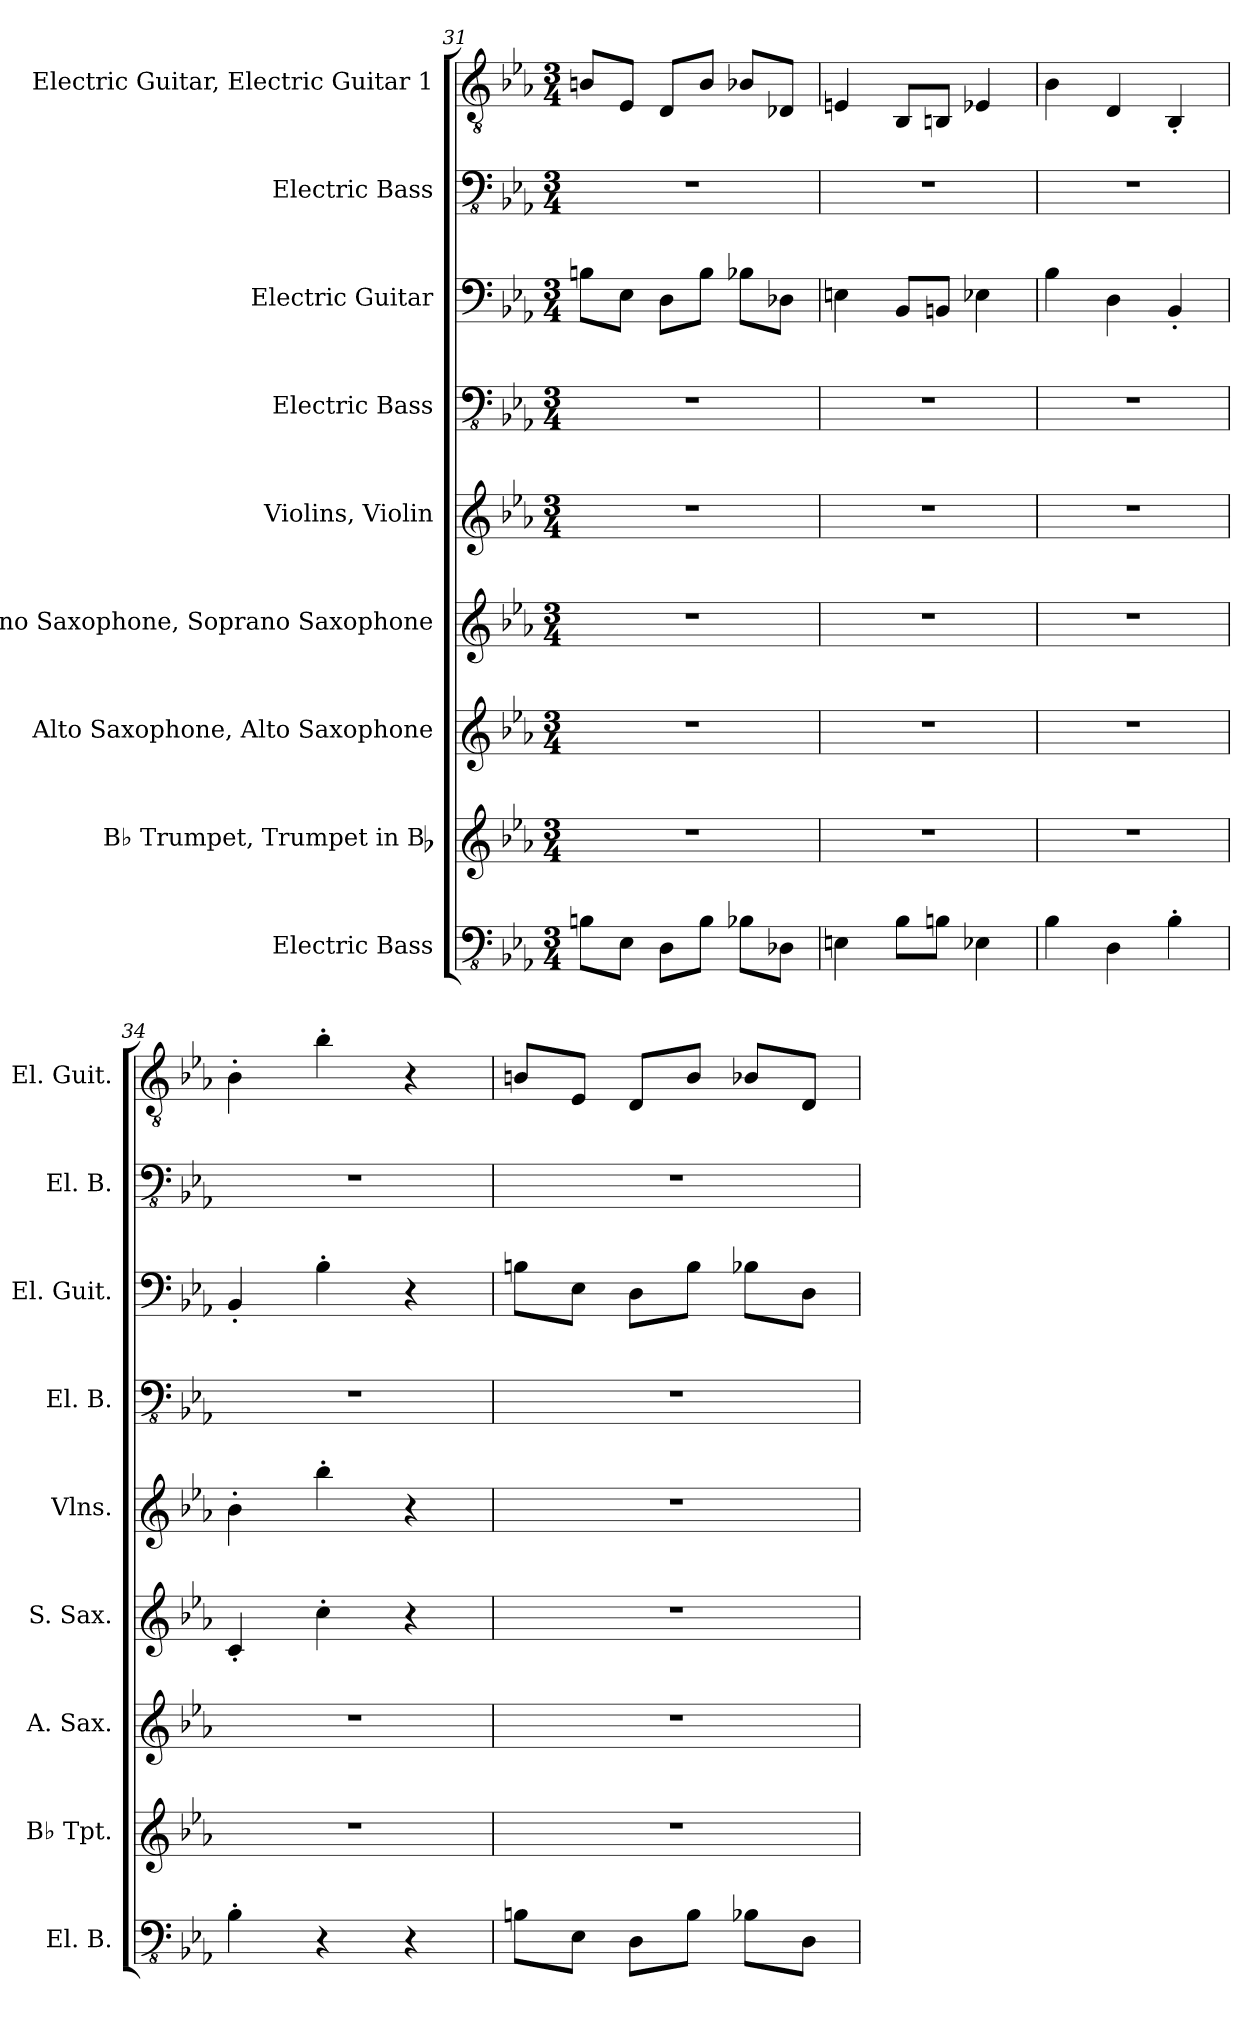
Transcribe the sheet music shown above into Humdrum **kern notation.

**kern	**kern	**kern	**kern	**kern	**kern	**kern	**kern	**kern
*part9	*part8	*part7	*part6	*part5	*part4	*part3	*part2	*part1
*staff9	*staff8	*staff7	*staff6	*staff5	*staff4	*staff3	*staff2	*staff1
*I"Electric Bass	*I"B♭ Trumpet, Trumpet in Bb	*I"Alto Saxophone, Alto Saxophone	*I"Soprano Saxophone, Soprano Saxophone	*I"Violins, Violin	*I"Electric Bass	*I"Electric Guitar	*I"Electric Bass	*I"Electric Guitar, Electric Guitar 1
*I'El. B.	*I'B♭ Tpt.	*I'A. Sax.	*I'S. Sax.	*I'Vlns.	*I'El. B.	*I'El. Guit.	*I'El. B.	*I'El. Guit.
!!LO:PB:g=z
*clefFv4	*clefG2	*clefG2	*clefG2	*clefG2	*clefFv4	*clefF4	*clefFv4	*clefGv2
*	*ITrd1c2	*ITrd5c9	*ITrd1c2	*	*	*	*	*
*k[b-e-a-]	*k[b-e-a-d-g-]	*k[b-e-a-d-g-c-]	*k[b-e-a-d-g-]	*k[b-e-a-]	*k[b-e-a-]	*k[b-e-a-]	*k[b-e-a-]	*k[b-e-a-]
*M3/4	*M3/4	*M3/4	*M3/4	*M3/4	*M3/4	*M3/4	*M3/4	*M3/4
=31	=31	=31	=31	=31	=31	=31	=31	=31
8BBn\L	2.r	2.r	2.r	2.r	2.r	8Bn\L	2.r	8Bn/L
8EE-\J	.	.	.	.	.	8E-\J	.	8E-/J
8DD\L	.	.	.	.	.	8D\L	.	8D/L
8BB\J	.	.	.	.	.	8B\J	.	8B/J
8BB-X\L	.	.	.	.	.	8B-X\L	.	8B-X/L
8DD-X\J	.	.	.	.	.	8D-X\J	.	8D-X/J
=32	=32	=32	=32	=32	=32	=32	=32	=32
4EEn\	2.r	2.r	2.r	2.r	2.r	4En\	2.r	4En/
8BB-\L	.	.	.	.	.	8BB-/L	.	8BB-/L
8BBn\J	.	.	.	.	.	8BBn/J	.	8BBn/J
4EE-X\	.	.	.	.	.	4E-X\	.	4E-X/
=33	=33	=33	=33	=33	=33	=33	=33	=33
4BB-\	2.r	2.r	2.r	2.r	2.r	4B-\	2.r	4B-\
4DD\	.	.	.	.	.	4D\	.	4D/
4BB-'\	.	.	.	.	.	4BB-'/	.	4BB-'/
=34	=34	=34	=34	=34	=34	=34	=34	=34
4BB-'\	2.r	2.r	4B-'/	4b-'\	2.r	4BB-'/	2.r	4B-'\
4r	.	.	4b-'\	4bb-'\	.	4B-'\	.	4b-'\
4r	.	.	4r	4r	.	4r	.	4r
=35	=35	=35	=35	=35	=35	=35	=35	=35
8BBn\L	2.r	2.r	2.r	2.r	2.r	8Bn\L	2.r	8Bn/L
8EE-\J	.	.	.	.	.	8E-\J	.	8E-/J
8DD\L	.	.	.	.	.	8D\L	.	8D/L
8BB\J	.	.	.	.	.	8B\J	.	8B/J
8BB-X\L	.	.	.	.	.	8B-X\L	.	8B-X/L
8DD\J	.	.	.	.	.	8D\J	.	8D/J
=	=	=	=	=	=	=	=	=
*-	*-	*-	*-	*-	*-	*-	*-	*-
